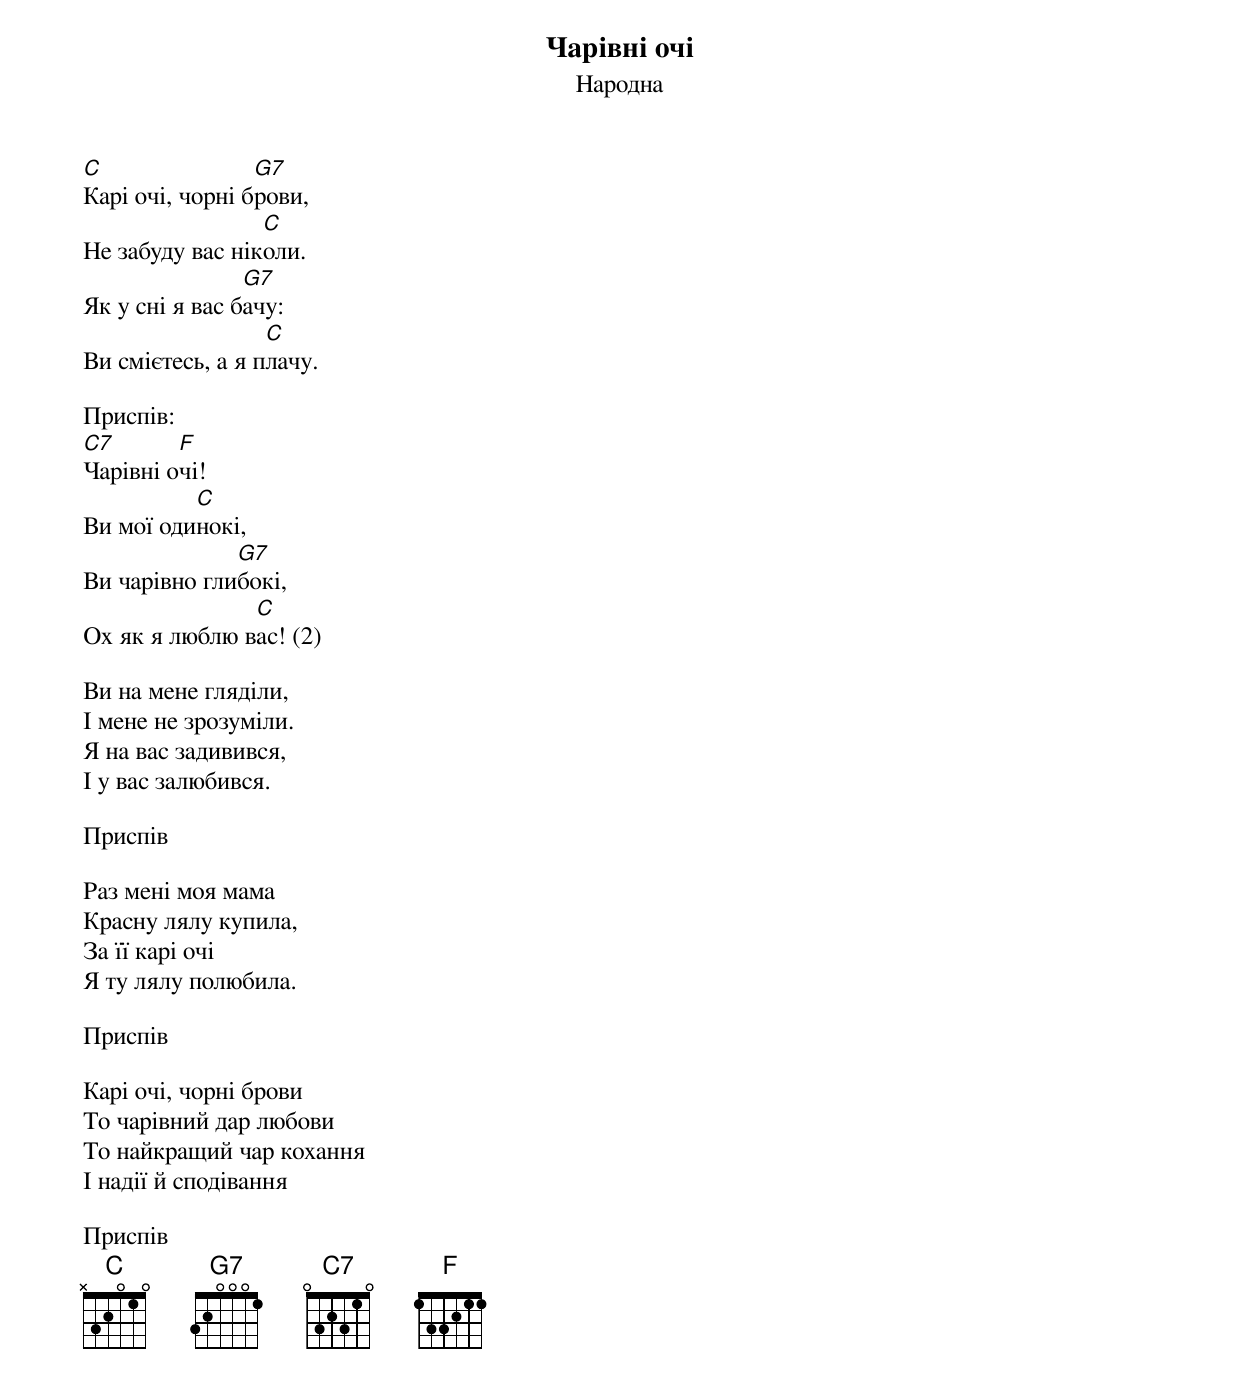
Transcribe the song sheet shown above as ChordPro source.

{title: Чарівні очі}
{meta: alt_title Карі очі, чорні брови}
{subtitle: Народна}

[C]Карі очі, чорні б[G7]рови,
Не забуду вас нік[C]оли.
Як у сні я вас б[G7]ачу:
Ви смієтесь, а я п[C]лачу.

<bold>Приспів:</bold>
[C7]Чарівні о[F]чі!
Ви мої оди[C]нокі,
Ви чарівно гли[G7]бокі,
Ох як я люблю в[C]ас! (2)

Ви на мене гляділи,
I мене не зрозуміли.
Я на вас задивився,
I у вас залюбився.

<bold>Приспів</bold>

Раз мені моя мама
Красну лялу купила,
За її карі очі
Я ту лялу полюбила.

<bold>Приспів</bold>

Карі очі, чорні брови
То чарівний дар любови
То найкращий чар кохання
І надії й сподівання

<bold>Приспів</bold>
